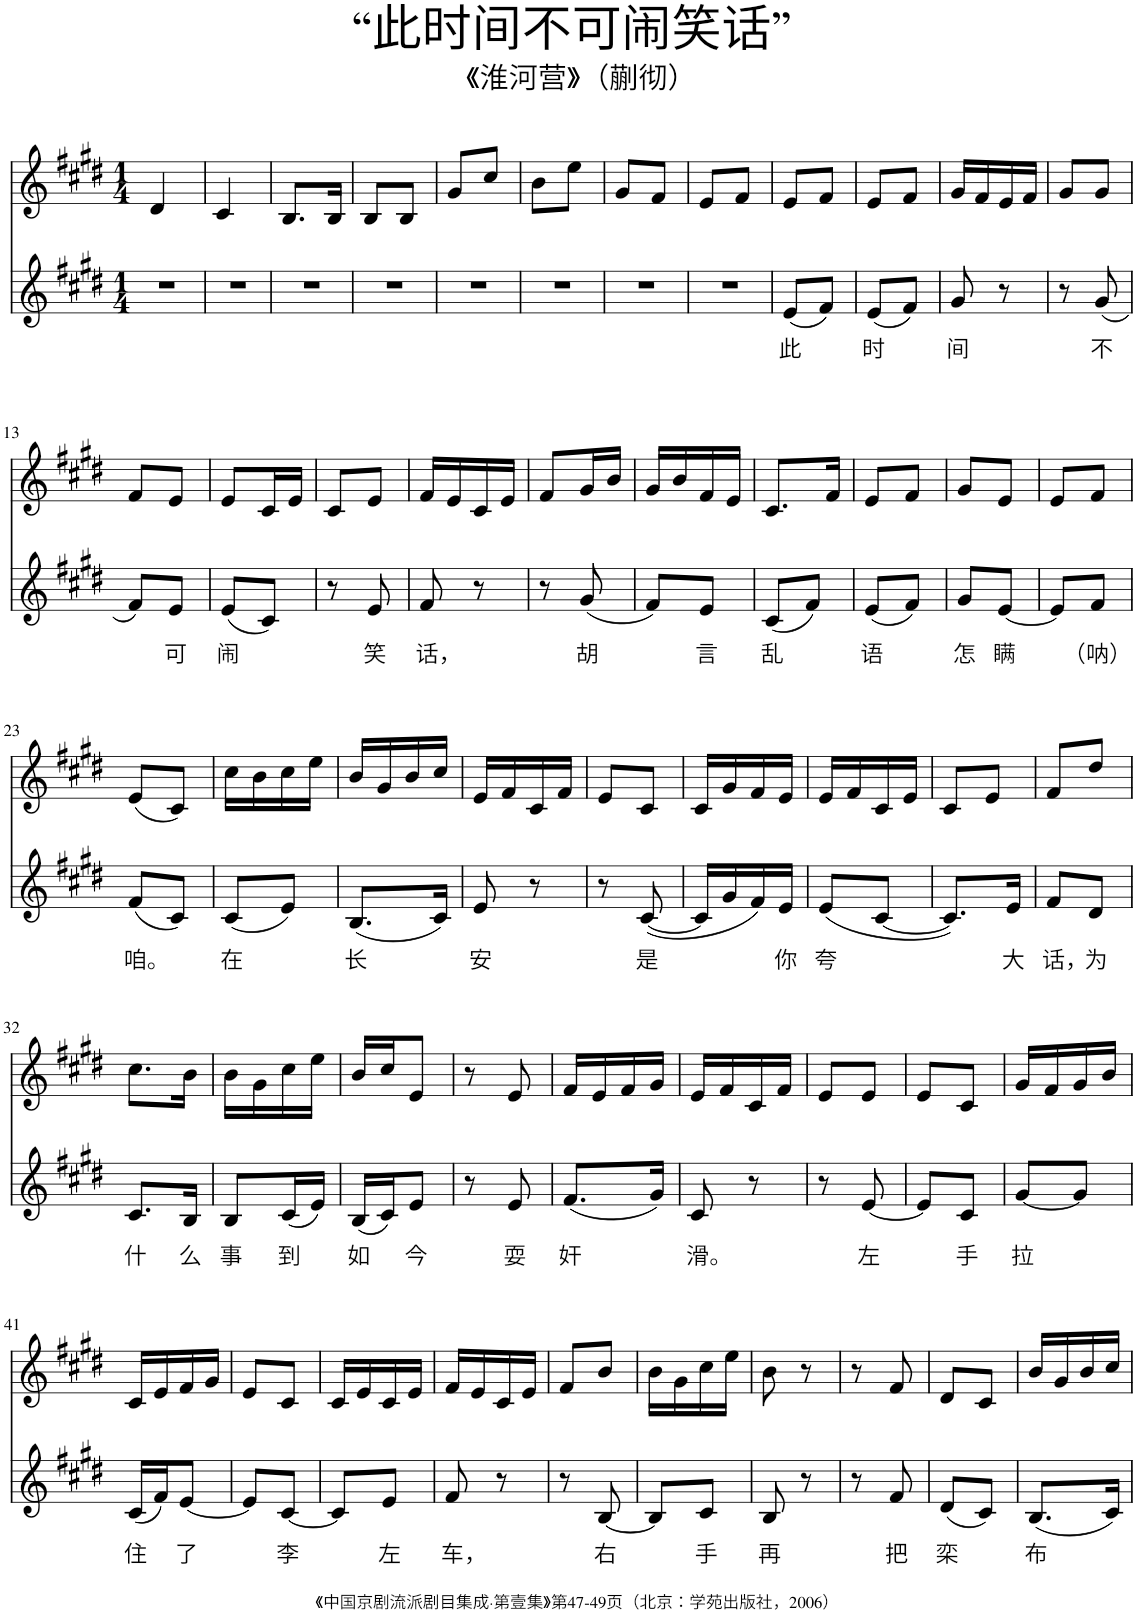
**kern	**text	**kern
*part2	*part2	*part1
*staff2	*staff2	*staff1
*I"Piano	*	*I"Piano
*I'Pno	*	*I'Pno
*clefG2	*	*clefG2
*k[f#c#g#d#]	*	*k[f#c#g#d#]
*M1/4	*	*M1/4
=1	=1	=1
4r	.	4d#/
=2	=2	=2
4r	.	4c#/
=3	=3	=3
4r	.	8.B/L
.	.	16B/Jk
=4	=4	=4
4r	.	8B/L
.	.	8B/J
=5	=5	=5
4r	.	8g#/L
.	.	8cc#/J
=6	=6	=6
4r	.	8b\L
.	.	8ee\J
=7	=7	=7
4r	.	8g#/L
.	.	8f#/J
=8	=8	=8
4r	.	8e/L
.	.	8f#/J
=9	=9	=9
!	!LO:LY:b	!
(8e/L	此	8e/L
8f#/J)	.	8f#/J
=10	=10	=10
!	!LO:LY:b	!
(8e/L	时	8e/L
8f#/J)	.	8f#/J
=11	=11	=11
!	!LO:LY:b	!
8g#/	间	16g#/LL
.	.	16f#/
8r	.	16e/
.	.	16f#/JJ
=12	=12	=12
8r	.	8g#/L
!	!LO:LY:b	!
(8g#/	不	8g#/J
!!LO:LB:g=z
=13	=13	=13
8f#/L)	.	8f#/L
!	!LO:LY:b	!
8e/J	可	8e/J
=14	=14	=14
!	!LO:LY:b	!
(8e/L	闹	8e/L
8c#/J)	.	16c#/L
.	.	16e/JJ
=15	=15	=15
8r	.	8c#/L
!	!LO:LY:b	!
8e/	笑	8e/J
=16	=16	=16
!	!LO:LY:b	!
8f#/	话，	16f#/LL
.	.	16e/
8r	.	16c#/
.	.	16e/JJ
=17	=17	=17
8r	.	8f#/L
!	!LO:LY:b	!
(8g#/	胡	16g#/L
.	.	16b/JJ
=18	=18	=18
8f#/L)	.	16g#/LL
.	.	16b/
!	!LO:LY:b	!
8e/J	言	16f#/
.	.	16e/JJ
=19	=19	=19
!	!LO:LY:b	!
(8c#/L	乱	8.c#/L
8f#/J)	.	.
.	.	16f#/Jk
=20	=20	=20
!	!LO:LY:b	!
(8e/L	语	8e/L
8f#/J)	.	8f#/J
=21	=21	=21
!	!LO:LY:b	!
8g#/L	怎	8g#/L
!	!LO:LY:b	!
[8e/J	瞒	8e/J
=22	=22	=22
8e/L]	.	8e/L
!	!LO:LY:b	!
8f#/J	（呐）	8f#/J
!!LO:LB:g=z
=23	=23	=23
!	!LO:LY:b	!
(8f#/L	咱。	(8e/L
8c#/J)	.	8c#/J)
=24	=24	=24
!	!LO:LY:b	!
(8c#/L	在	16cc#\LL
.	.	16b\
8e/J)	.	16cc#\
.	.	16ee\JJ
=25	=25	=25
!	!LO:LY:b	!
(8.B/L	长	16b/LL
.	.	16g#/
.	.	16b/
16c#/Jk)	.	16cc#/JJ
=26	=26	=26
!	!LO:LY:b	!
8e/	安	16e/LL
.	.	16f#/
8r	.	16c#/
.	.	16f#/JJ
=27	=27	=27
8r	.	8e/L
!	!LO:LY:b	!
([8c#/	是	8c#/J
=28	=28	=28
16c#/LL]	.	16c#/LL
16g#/	.	16g#/
16f#/)	.	16f#/
!	!LO:LY:b	!
16e/JJ	你	16e/JJ
=29	=29	=29
!	!LO:LY:b	!
(8e/L	夸	16e/LL
.	.	16f#/
[8c#/J	.	16c#/
.	.	16e/JJ
=30	=30	=30
8.c#/L])	.	8c#/L
.	.	8e/J
!	!LO:LY:b	!
16e/Jk	大	.
=31	=31	=31
!	!LO:LY:b	!
8f#/L	话，	8f#/L
!	!LO:LY:b	!
8d#/J	为	8dd#/J
!!LO:LB:g=z
=32	=32	=32
!	!LO:LY:b	!
8.c#/L	什	8.cc#\L
!	!LO:LY:b	!
16B/Jk	么	16b\Jk
=33	=33	=33
!	!LO:LY:b	!
8B/L	事	16b\LL
.	.	16g#\
!	!LO:LY:b	!
(16c#/L	到	16cc#\
16e/JJ)	.	16ee\JJ
=34	=34	=34
!	!LO:LY:b	!
(16B/LL	如	16b/LL
16c#/J)	.	16cc#/J
!	!LO:LY:b	!
8e/J	今	8e/J
=35	=35	=35
8r	.	8r
!	!LO:LY:b	!
8e/	耍	8e/
=36	=36	=36
!	!LO:LY:b	!
(8.f#/L	奸	16f#/LL
.	.	16e/
.	.	16f#/
16g#/Jk)	.	16g#/JJ
=37	=37	=37
!	!LO:LY:b	!
8c#/	滑。	16e/LL
.	.	16f#/
8r	.	16c#/
.	.	16f#/JJ
=38	=38	=38
8r	.	8e/L
!	!LO:LY:b	!
[8e/	左	8e/J
=39	=39	=39
8e/L]	.	8e/L
!	!LO:LY:b	!
8c#/J	手	8c#/J
=40	=40	=40
!	!LO:LY:b	!
[8g#/L	拉	16g#/LL
.	.	16f#/
8g#/J]	.	16g#/
.	.	16b/JJ
!!LO:LB:g=z
=41	=41	=41
!	!LO:LY:b	!
(16c#/LL	住	16c#/LL
16f#/J)	.	16e/
!	!LO:LY:b	!
[8e/J	了	16f#/
.	.	16g#/JJ
=42	=42	=42
8e/L]	.	8e/L
!	!LO:LY:b	!
[8c#/J	李	8c#/J
=43	=43	=43
8c#/L]	.	16c#/LL
.	.	16e/
!	!LO:LY:b	!
8e/J	左	16c#/
.	.	16e/JJ
=44	=44	=44
!	!LO:LY:b	!
8f#/	车，	16f#/LL
.	.	16e/
8r	.	16c#/
.	.	16e/JJ
=45	=45	=45
8r	.	8f#/L
!	!LO:LY:b	!
[8B/	右	8b/J
=46	=46	=46
8B/L]	.	16b\LL
.	.	16g#\
!	!LO:LY:b	!
8c#/J	手	16cc#\
.	.	16ee\JJ
=47	=47	=47
!	!LO:LY:b	!
8B/	再	8b\
8r	.	8r
=48	=48	=48
8r	.	8r
!	!LO:LY:b	!
8f#/	把	8f#/
=49	=49	=49
!	!LO:LY:b	!
(8d#/L	栾	8d#/L
8c#/J)	.	8c#/J
=50	=50	=50
!	!LO:LY:b	!
(8.B/L	布	16b/LL
.	.	16g#/
.	.	16b/
16c#/Jk)	.	16cc#/JJ
=	=	=
*-	*-	*-
